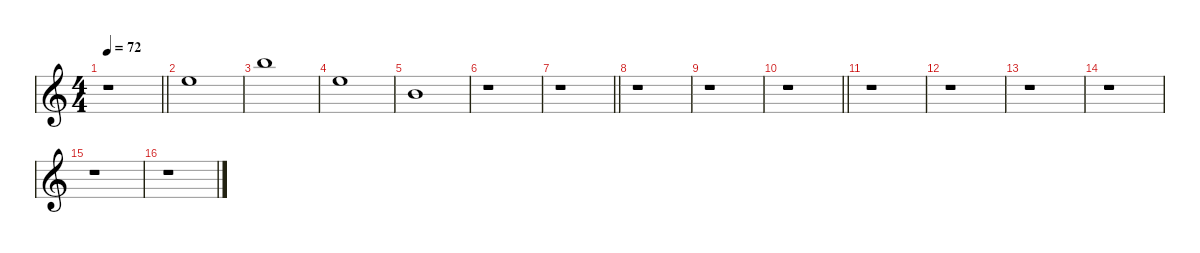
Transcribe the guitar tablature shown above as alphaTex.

\defaultSystemsLayout 4
\hideDynamics
\bracketExtendMode nobrackets
\singleTrackTrackNamePolicy hidden
\multiTrackTrackNamePolicy hidden
\otherSystemsTrackNameOrientation horizontal
\track ("Piano" "el.pno.") {instrument electricpiano1}
\staff {score}
\tuning (E4 B3 G3 D3 A2 E2)
\ts (4 4)
\tempo 72
\clef g2
\barLineRight lightlight
\ks c
r.1{dy f beam Down} |
12.1.1{dy mf beam Down} |
19.1.1{beam Down} |
17.2.1{beam Down} |
16.3.1{dy f beam Down} |
r.1{beam Down} |
\barLineRight lightlight
r.1{beam Down} |
r.1{beam Down} |
r.1{beam Down} |
\barLineRight lightlight
r.1{beam Down} |
r.1{beam Down} |
r.1{beam Down} |
r.1{beam Down} |
r.1{beam Down} |
r.1{beam Down} |
r.1{beam Down}
